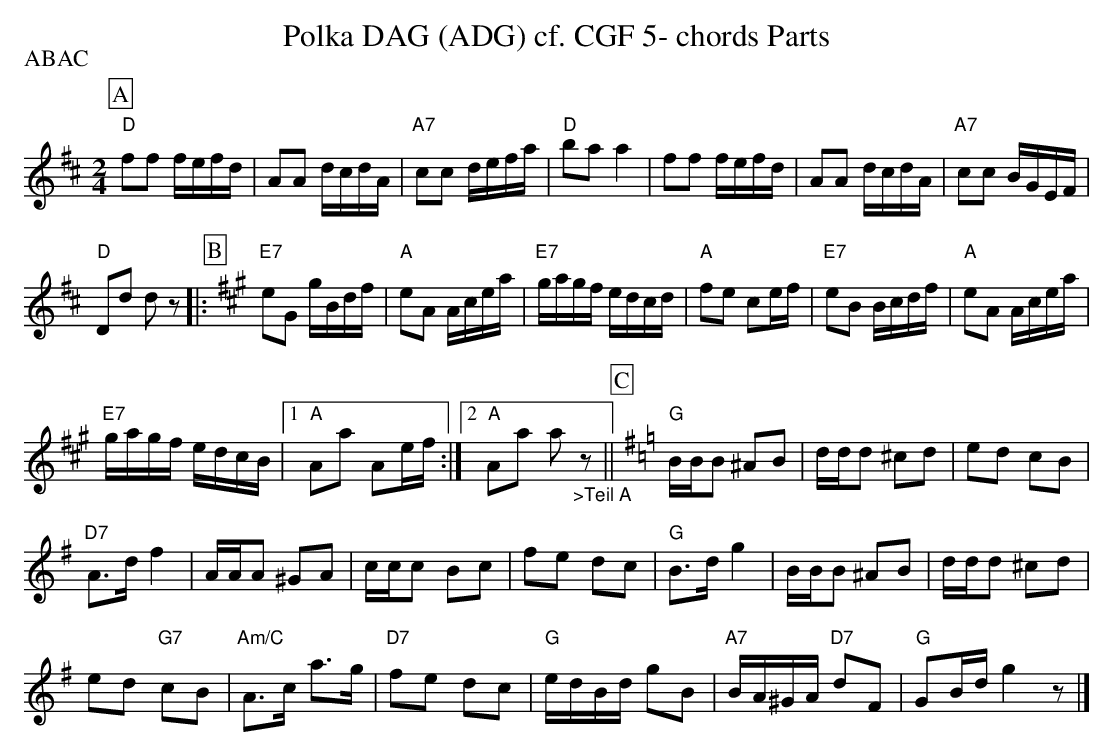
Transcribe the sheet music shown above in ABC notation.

X:1
T:Polka DAG (ADG) cf. CGF 5- chords Parts
M:2/4
L:1/16
P:ABAC
K:Dmaj%%MIDI gchordon
[P:A] "D"f2f2 fefd | A2A2 dcdA | "A7"c2c2 defa | "D"b2a2a4 | f2f2 fefd | A2A2 dcdA | "A7"c2c2 BGEF |
"D"D2d2 d2z2 |: [P:B] [K:Amaj] "E7"e2G2 gBdf | "A"e2A2 Acea | "E7"gagf edcd | "A"f2e2 c2ef | "E7"e2B2 Bcdf | "A"e2A2 Acea |
"E7"gagf edcB |1 "A"A2a2 A2ef :|2 "A"A2a2 a2"_>Teil A"z2 || [P:C] [K:Gmaj] "G"BBB2 ^A2B2 | ddd2 ^c2d2 | e2d2 c2B2 |
"D7"A3df4 | AAA2 ^G2A2 | ccc2 B2c2 | f2e2 d2c2 | "G"B3dg4 | BBB2 ^A2B2 | ddd2 ^c2d2 |
e2d2 "G7"c2B2 | "Am/C"A3c a3g | "D7"f2e2 d2c2 | "G"edBd g2B2 | "A7"BA^GA "D7"d2F2 | "G"G2Bd g4z2 |]
